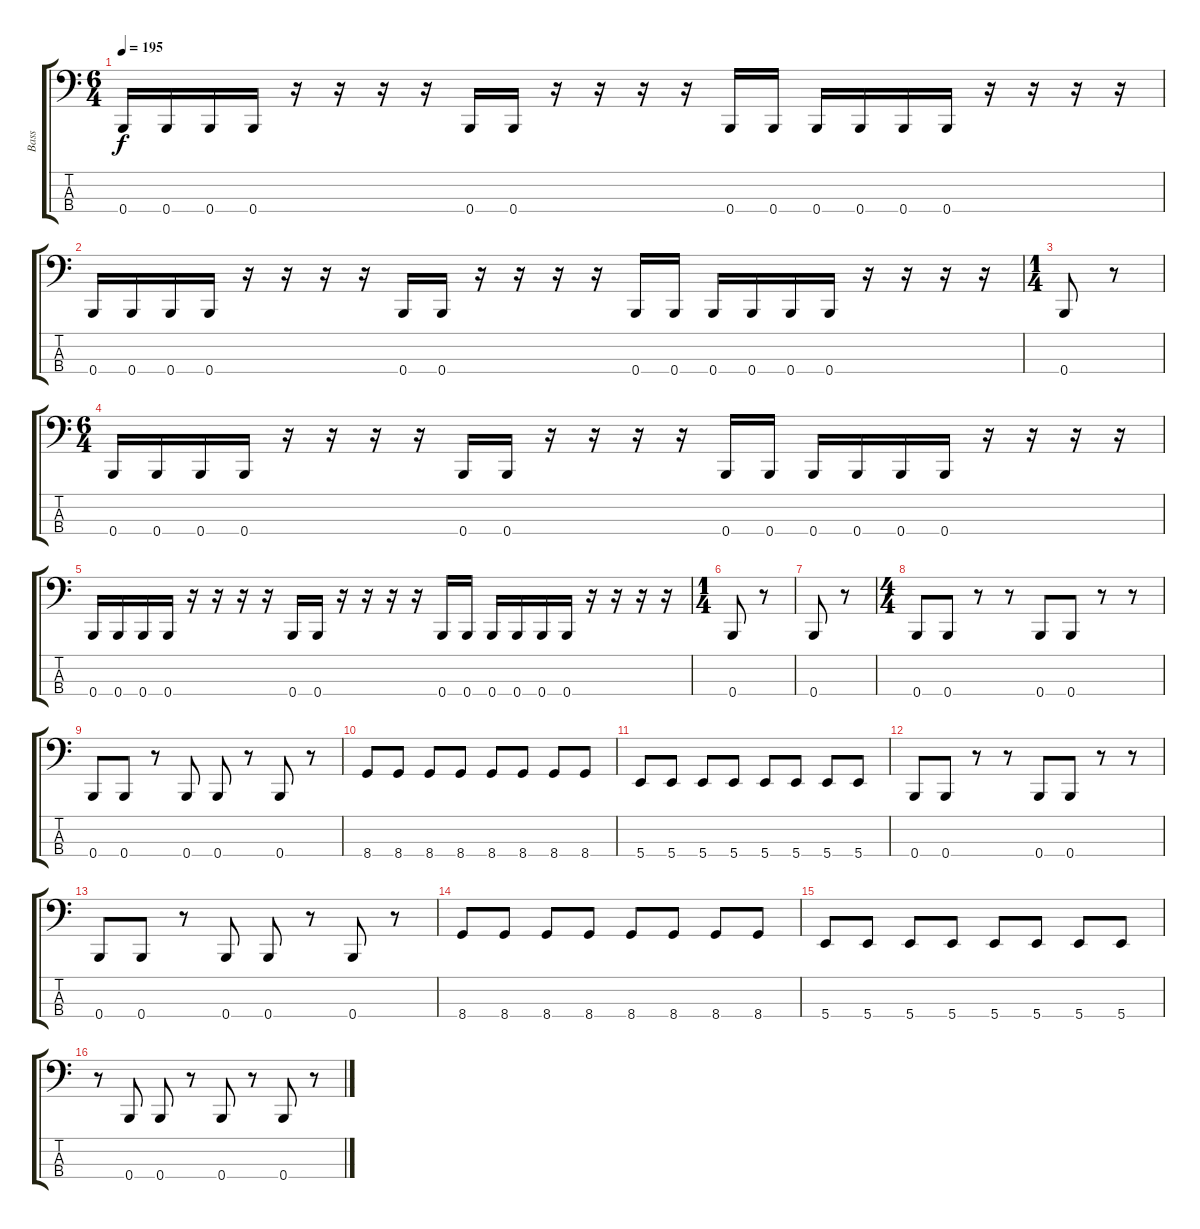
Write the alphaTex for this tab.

\track ("Bass" "Bass") {instrument electricbassfinger}
\staff {score tabs}
\tuning (E2 B1 Gb1 B0) {hide}
\ts (6 4)
\tempo 195
\clef f4
\ks c
0.4.16{dy f} 0.4.16 0.4.16 0.4.16 r.16 r.16 r.16 r.16 0.4.16 0.4.16 r.16 r.16 r.16 r.16 0.4.16 0.4.16 0.4.16 0.4.16 0.4.16 0.4.16 r.16 r.16 r.16 r.16 |
0.4.16 0.4.16 0.4.16 0.4.16 r.16 r.16 r.16 r.16 0.4.16 0.4.16 r.16 r.16 r.16 r.16 0.4.16 0.4.16 0.4.16 0.4.16 0.4.16 0.4.16 r.16 r.16 r.16 r.16 |
\ts (1 4)
0.4.8 r.8 |
\ts (6 4)
0.4.16 0.4.16 0.4.16 0.4.16 r.16 r.16 r.16 r.16 0.4.16 0.4.16 r.16 r.16 r.16 r.16 0.4.16 0.4.16 0.4.16 0.4.16 0.4.16 0.4.16 r.16 r.16 r.16 r.16 |
0.4.16 0.4.16 0.4.16 0.4.16 r.16 r.16 r.16 r.16 0.4.16 0.4.16 r.16 r.16 r.16 r.16 0.4.16 0.4.16 0.4.16 0.4.16 0.4.16 0.4.16 r.16 r.16 r.16 r.16 |
\ts (1 4)
0.4.8 r.8 |
0.4.8 r.8 |
\ts (4 4)
0.4.8 0.4.8 r.8 r.8 0.4.8 0.4.8 r.8 r.8 |
0.4.8 0.4.8 r.8 0.4.8 0.4.8 r.8 0.4.8 r.8 |
8.4.8 8.4.8 8.4.8 8.4.8 8.4.8 8.4.8 8.4.8 8.4.8 |
5.4.8 5.4.8 5.4.8 5.4.8 5.4.8 5.4.8 5.4.8 5.4.8 |
0.4.8 0.4.8 r.8 r.8 0.4.8 0.4.8 r.8 r.8 |
0.4.8 0.4.8 r.8 0.4.8 0.4.8 r.8 0.4.8 r.8 |
8.4.8 8.4.8 8.4.8 8.4.8 8.4.8 8.4.8 8.4.8 8.4.8 |
5.4.8 5.4.8 5.4.8 5.4.8 5.4.8 5.4.8 5.4.8 5.4.8 |
r.8 0.4.8 0.4.8 r.8 0.4.8 r.8 0.4.8 r.8
